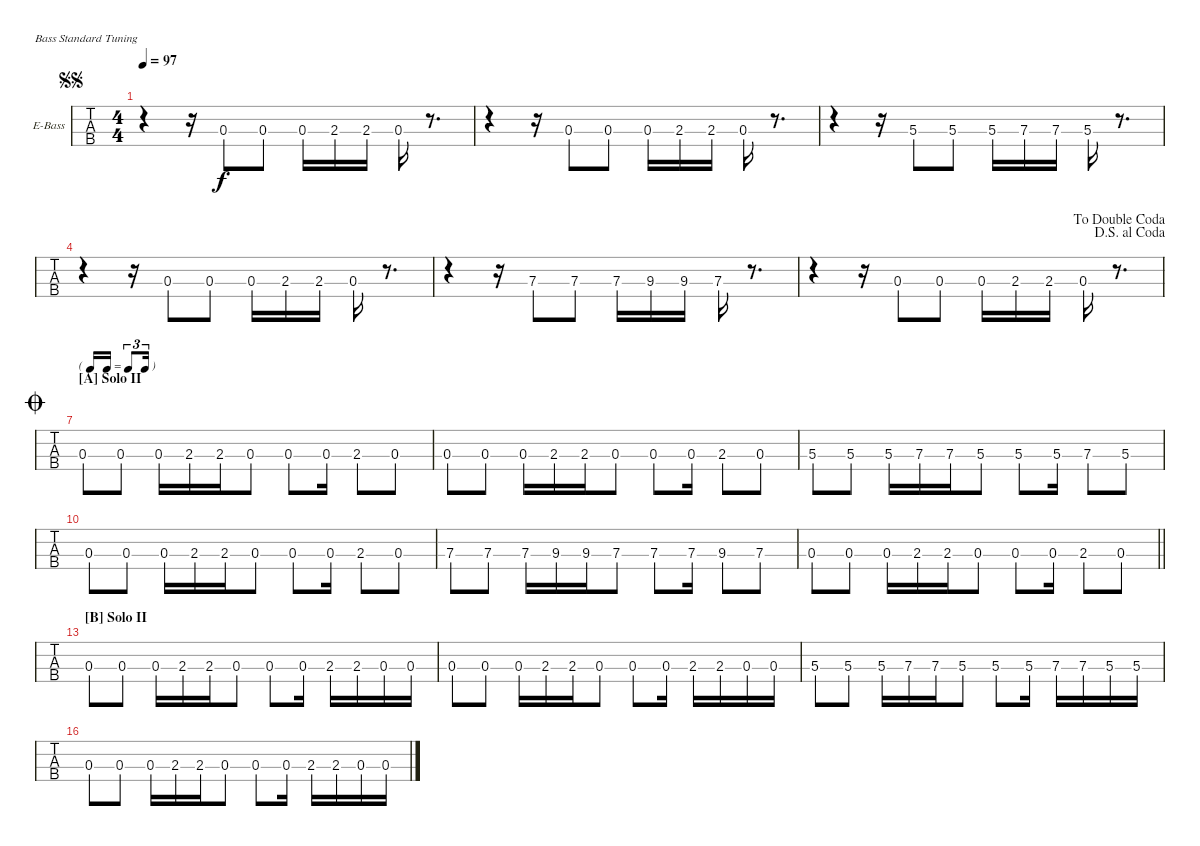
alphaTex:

\defaultSystemsLayout 4
\bracketExtendMode nobrackets
\firstSystemTrackNameOrientation horizontal
\otherSystemsTrackNameOrientation horizontal
\defaultBarNumberDisplay FirstOfSystem
\track ("Bass" "E-Bass") {instrument electricbassfinger}
\staff {tabs}
\tuning (G2 D2 A1 E1)
\ts (4 4)
\jump segnosegno
\tempo 97
\clef f4
\scale
0.367089
\ks c
r.4{dy f} r.16 0.3.8 0.3.8 0.3.16 2.3.16 2.3.16 0.3.16 r.8{d} |
\scale
0.333333 r.4 r.16 0.3.8 0.3.8 0.3.16 2.3.16 2.3.16 0.3.16 r.8{d} |
\scale
0.333333 r.4 r.16 5.3.8 5.3.8 5.3.16 7.3.16 7.3.16 5.3.16 r.8{d} |
\scale
0.287915
\scale
0.333333 r.4 r.16 0.3.8 0.3.8 0.3.16 2.3.16 2.3.16 0.3.16 r.8{d} |
\scale
0.393659
\scale
0.333333 r.4 r.16 7.3.8 7.3.8 7.3.16 9.3.16 9.3.16 7.3.16 r.8{d} |
\scale
0.318452
\jump dalsegnoalcoda
\jump dadoublecoda
\scale
0.333333 r.4 r.16 0.3.8 0.3.8 0.3.16 2.3.16 2.3.16 0.3.16 r.8{d} |
\tf triplet16th
\section ("A" "Solo II")
\jump coda
\scale
0.333333 0.3.8 0.3.8 0.3.16 2.3.16 2.3.16 0.3.8 0.3.8 0.3.16 2.3.8 0.3.8 |
\scale
0.333333 0.3.8 0.3.8 0.3.16 2.3.16 2.3.16 0.3.8 0.3.8 0.3.16 2.3.8 0.3.8 |
\scale
0.333333 5.3.8 5.3.8 5.3.16 7.3.16 7.3.16 5.3.8 5.3.8 5.3.16 7.3.8 5.3.8 |
\scale
0.333333 0.3.8 0.3.8 0.3.16 2.3.16 2.3.16 0.3.8 0.3.8 0.3.16 2.3.8 0.3.8 |
\scale
0.333333 7.3.8 7.3.8 7.3.16 9.3.16 9.3.16 7.3.8 7.3.8 7.3.16 9.3.8 7.3.8 |
\scale
0.333333
\barLineRight lightlight
0.3.8 0.3.8 0.3.16 2.3.16 2.3.16 0.3.8 0.3.8 0.3.16 2.3.8 0.3.8 |
\section ("B" "Solo II")
\scale
0.333333 0.3{st}.8 0.3{st}.8 0.3.16 2.3.16 2.3.16 0.3{st}.8 0.3{st}.8 0.3.16 2.3.16 2.3.16 0.3.16 0.3.16 |
\scale
0.333333 0.3{st}.8 0.3{st}.8 0.3.16 2.3.16 2.3.16 0.3{st}.8 0.3{st}.8 0.3.16 2.3.16 2.3.16 0.3.16 0.3.16 |
\scale
0.333333 5.3{st}.8 5.3{st}.8 5.3.16 7.3.16 7.3.16 5.3{st}.8 5.3{st}.8 5.3.16 7.3.16 7.3.16 5.3.16 5.3.16 |
\scale
0.333333 0.3{st}.8 0.3{st}.8 0.3.16 2.3.16 2.3.16 0.3{st}.8 0.3{st}.8 0.3.16 2.3.16 2.3.16 0.3.16 0.3.16
